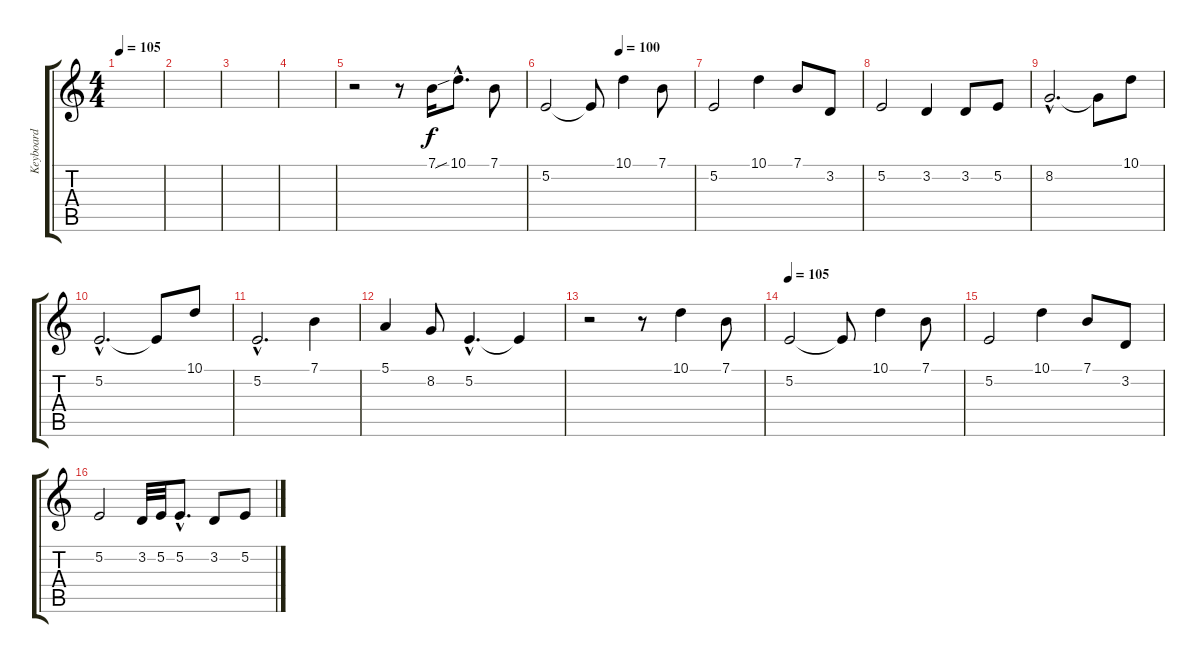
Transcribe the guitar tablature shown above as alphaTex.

\track ("Keyboard" "Keyboard") {instrument panflute}
\staff {score tabs}
\tuning (E4 B3 G3 D3 A2 E2) {hide}
\ts (4 4)
\tempo 105
\clef g2
\ks c
|
|
|
|
r.2{instrument panflute} r.8 7.1.16{dy f} 10.1{sib hac}.8{d} 7.1.8 |
\tempo (100 0.5)
5.2.2 5.2{t}.8 10.1.4 7.1.8 |
5.2.2 10.1.4 7.1.8 3.2.8 |
5.2.2 3.2.4 3.2.8 5.2.8 |
8.2{hac}.2{d} 8.2{t}.8 10.1.8 |
5.2{hac}.2{d} 5.2{t}.8 10.1.8 |
5.2{hac}.2{d} 7.1.4 |
5.1.4 8.2.8 5.2{hac}.4{d} 5.2{t}.4 |
r.2 r.8 10.1.4 7.1.8 |
\tempo 105
5.2.2 5.2{t}.8 10.1.4 7.1.8 |
5.2.2 10.1.4 7.1.8 3.2.8 |
5.2.2 3.2.32 5.2.32 5.2{hac}.8{d} 3.2.8 5.2.8
